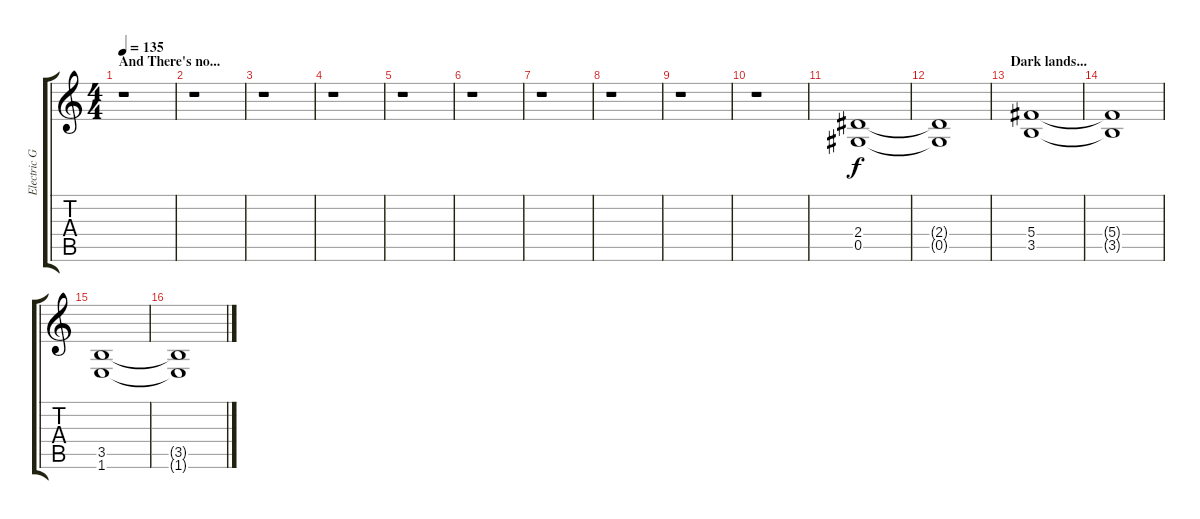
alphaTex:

\track ("Electric Guitar" "Electric G") {instrument distortionguitar}
\staff {score tabs}
\tuning (Eb4 Bb3 Gb3 Db3 Ab2 Eb2) {hide}
\ts (4 4)
\section ("" "And There's no...")
\tempo 135
\clef g2
\ks c
r.1{dy f} |
r.1 |
r.1 |
r.1 |
r.1 |
r.1 |
r.1 |
r.1 |
r.1 |
r.1 |
(2.4 0.5).1 |
(2.4{t} 0.5{t}).1 |
\section ("" "Dark lands...")
(5.4 3.5).1 |
(5.4{t} 3.5{t}).1 |
(3.5 1.6).1 |
(3.5{t} 1.6{t}).1
